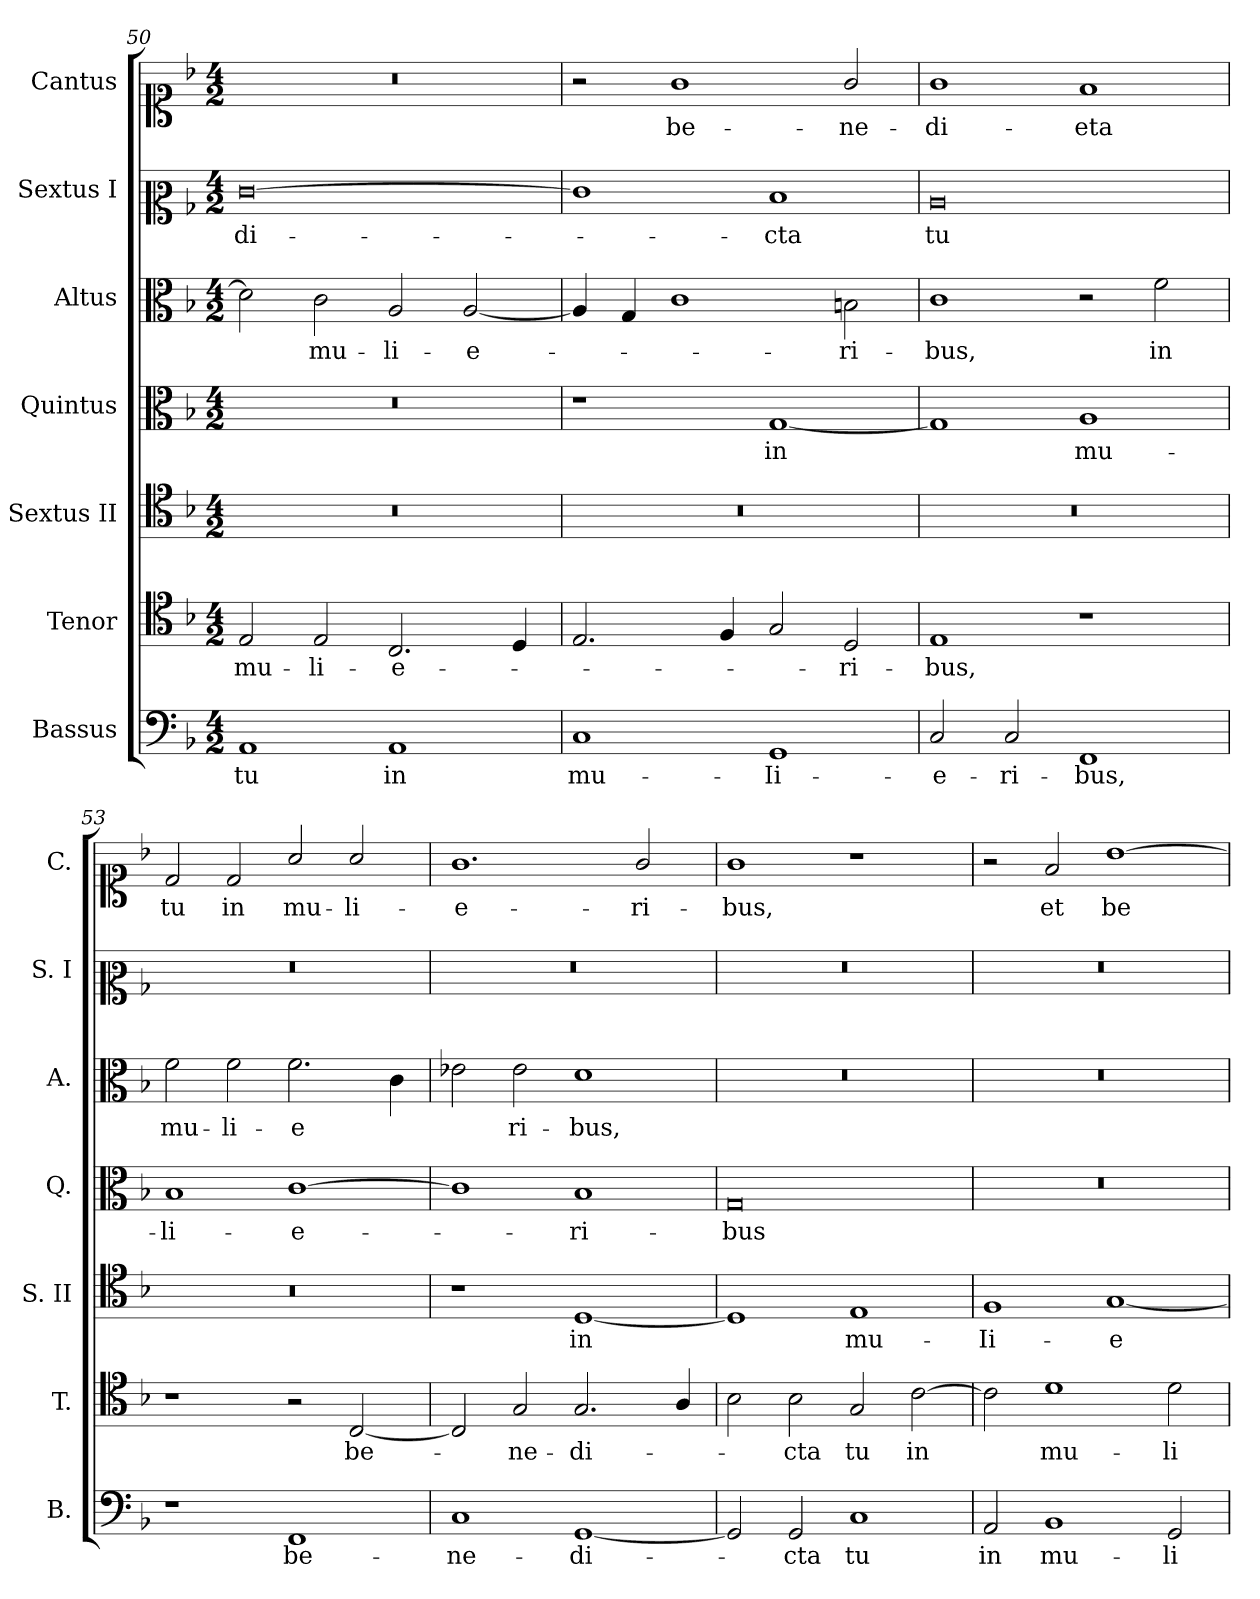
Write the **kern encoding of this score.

**kern	**text	**kern	**text	**kern	**text	**kern	**text	**kern	**text	**kern	**text	**kern	**text
*part7	*part7	*part6	*part6	*part5	*part5	*part4	*part4	*part3	*part3	*part2	*part2	*part1	*part1
*staff7	*staff7	*staff6	*staff6	*staff5	*staff5	*staff4	*staff4	*staff3	*staff3	*staff2	*staff2	*staff1	*staff1
*I"Bassus	*	*I"Tenor	*	*I"Sextus II	*	*I"Quintus	*	*I"Altus	*	*I"Sextus I	*	*I"Cantus	*
*I'B.	*	*I'T.	*	*I'S. II	*	*I'Q.	*	*I'A.	*	*I'S. I	*	*I'C.	*
!!LO:PB:g=z
*clefF4	*	*clefC4	*	*clefC4	*	*clefC3	*	*clefC3	*	*clefC2	*	*clefC1	*
*k[b-]	*	*k[b-]	*	*k[b-]	*	*k[b-]	*	*k[b-]	*	*k[b-]	*	*k[b-]	*
*M4/2	*	*M4/2	*	*M4/2	*	*M4/2	*	*M4/2	*	*M4/2	*	*M4/2	*
=50	=50	=50	=50	=50	=50	=50	=50	=50	=50	=50	=50	=50	=50
!	!LO:LY:b	!	!LO:LY:b	!	!	!	!	!	!	!	!LO:LY:b	!	!
1AA	tu	2E/	mu-	0r	.	0r	.	2d\]	.	[0e	-di-	0r	.
!	!	!	!LO:LY:b	!	!	!	!	!	!LO:LY:b	!	!	!	!
.	.	2E/	-li-	.	.	.	.	2c\	mu-	.	.	.	.
!	!LO:LY:b	!	!LO:LY:b	!	!	!	!	!	!LO:LY:b	!	!	!	!
1AA	in	2.C/	-e-	.	.	.	.	2A/	-li-	.	.	.	.
!	!	!	!	!	!	!	!	!	!LO:LY:b	!	!	!	!
.	.	.	.	.	.	.	.	[2A/	-e-	.	.	.	.
.	.	4D/	.	.	.	.	.	.	.	.	.	.	.
=51	=51	=51	=51	=51	=51	=51	=51	=51	=51	=51	=51	=51	=51
!	!LO:LY:b	!	!	!	!	!	!	!	!	!	!	!	!
1C	mu-	2.E/	.	0r	.	1r	.	4A/]	.	1e]	.	2r	.
.	.	.	.	.	.	.	.	4G/	.	.	.	.	.
!	!	!	!	!	!	!	!	!	!	!	!	!	!LO:LY:b
.	.	.	.	.	.	.	.	1c	.	.	.	1g	-be-
.	.	4F/	.	.	.	.	.	.	.	.	.	.	.
!	!LO:LY:b	!	!	!	!	!	!LO:LY:b	!	!	!	!LO:LY:b	!	!
1GG	-Ii-	2G/	.	.	.	[1G	in	.	.	1d	-cta	.	.
!	!	!	!LO:LY:b	!	!	!	!	!	!LO:LY:b	!	!	!	!LO:LY:b
.	.	2D/	-ri-	.	.	.	.	2Bn\	-ri-	.	.	2g/	-ne-
=52	=52	=52	=52	=52	=52	=52	=52	=52	=52	=52	=52	=52	=52
!	!LO:LY:b	!	!LO:LY:b	!	!	!	!	!	!LO:LY:b	!	!LO:LY:b	!	!LO:LY:b
2C/	-e-	1E	-bus,	0r	.	1G]	.	1c	-bus,	0c	tu	1g	-di-
!	!LO:LY:b	!	!	!	!	!	!	!	!	!	!	!	!
2C/	-ri-	.	.	.	.	.	.	.	.	.	.	.	.
!	!LO:LY:b	!	!	!	!	!	!LO:LY:b	!	!	!	!	!	!LO:LY:b
1FF	-bus,	1r	.	.	.	1A	mu-	2r	.	.	.	1f	-eta
!	!	!	!	!	!	!	!	!	!LO:LY:b	!	!	!	!
.	.	.	.	.	.	.	.	2f\	in	.	.	.	.
=53	=53	=53	=53	=53	=53	=53	=53	=53	=53	=53	=53	=53	=53
!	!	!	!	!	!	!	!LO:LY:b	!	!LO:LY:b	!	!	!	!LO:LY:b
1r	.	1r	.	0r	.	1B-	-li-	2f\	mu-	0r	.	2d/	tu
!	!	!	!	!	!	!	!	!	!LO:LY:b	!	!	!	!LO:LY:b
.	.	.	.	.	.	.	.	2f\	-li-	.	.	2d/	in
!	!LO:LY:b	!	!	!	!	!	!LO:LY:b	!	!LO:LY:b	!	!	!	!LO:LY:b
1FF	be-	2r	.	.	.	[1c	-e-	2.f\	-e	.	.	2a/	mu-
!	!	!	!LO:LY:b	!	!	!	!	!	!	!	!	!	!LO:LY:b
.	.	[2C/	be-	.	.	.	.	.	.	.	.	2a/	-li-
.	.	.	.	.	.	.	.	4c\	.	.	.	.	.
=54	=54	=54	=54	=54	=54	=54	=54	=54	=54	=54	=54	=54	=54
!	!LO:LY:b	!	!	!	!	!	!	!	!	!	!	!	!LO:LY:b
1C	-ne-	2C/]	.	1r	.	1c]	.	2e-X\	.	0r	.	1.g	-e-
!	!	!	!LO:LY:b	!	!	!	!	!	!LO:LY:b	!	!	!	!
.	.	2G/	-ne-	.	.	.	.	2e-\	ri-	.	.	.	.
!	!LO:LY:b	!	!LO:LY:b	!	!LO:LY:b	!	!LO:LY:b	!	!LO:LY:b	!	!	!	!
[1GG	-di-	2.G/	-di-	[1D	in	1B-	-ri-	1d	-bus,	.	.	.	.
!	!	!	!	!	!	!	!	!	!	!	!	!	!LO:LY:b
.	.	.	.	.	.	.	.	.	.	.	.	2g/	-ri-
.	.	4A/	.	.	.	.	.	.	.	.	.	.	.
=55	=55	=55	=55	=55	=55	=55	=55	=55	=55	=55	=55	=55	=55
!	!	!	!	!	!	!	!LO:LY:b	!	!	!	!	!	!LO:LY:b
2GG/]	.	2B-\	.	1D]	.	0G	-bus	0r	.	0r	.	1g	-bus,
!	!LO:LY:b	!	!LO:LY:b	!	!	!	!	!	!	!	!	!	!
2GG/	-cta	2B-\	-cta	.	.	.	.	.	.	.	.	.	.
!	!LO:LY:b	!	!LO:LY:b	!	!LO:LY:b	!	!	!	!	!	!	!	!
1C	tu	2G/	tu	1E	mu-	.	.	.	.	.	.	1r	.
!	!	!	!LO:LY:b	!	!	!	!	!	!	!	!	!	!
.	.	[2c\	in	.	.	.	.	.	.	.	.	.	.
=56	=56	=56	=56	=56	=56	=56	=56	=56	=56	=56	=56	=56	=56
!	!LO:LY:b	!	!	!	!LO:LY:b	!	!	!	!	!	!	!	!
2AA/	in	2c\]	.	1F	-Ii-	0r	.	0r	.	0r	.	2r	.
!	!LO:LY:b	!	!LO:LY:b	!	!	!	!	!	!	!	!	!	!LO:LY:b
1BB-	mu-	1d	mu-	.	.	.	.	.	.	.	.	2f/	et
!	!	!	!	!	!LO:LY:b	!	!	!	!	!	!	!	!LO:LY:b
.	.	.	.	[1G	-e-	.	.	.	.	.	.	[1b-	be-
!	!LO:LY:b	!	!LO:LY:b	!	!	!	!	!	!	!	!	!	!
2GG/	-li-	2d\	-li-	.	.	.	.	.	.	.	.	.	.
=	=	=	=	=	=	=	=	=	=	=	=	=	=
*-	*-	*-	*-	*-	*-	*-	*-	*-	*-	*-	*-	*-	*-
